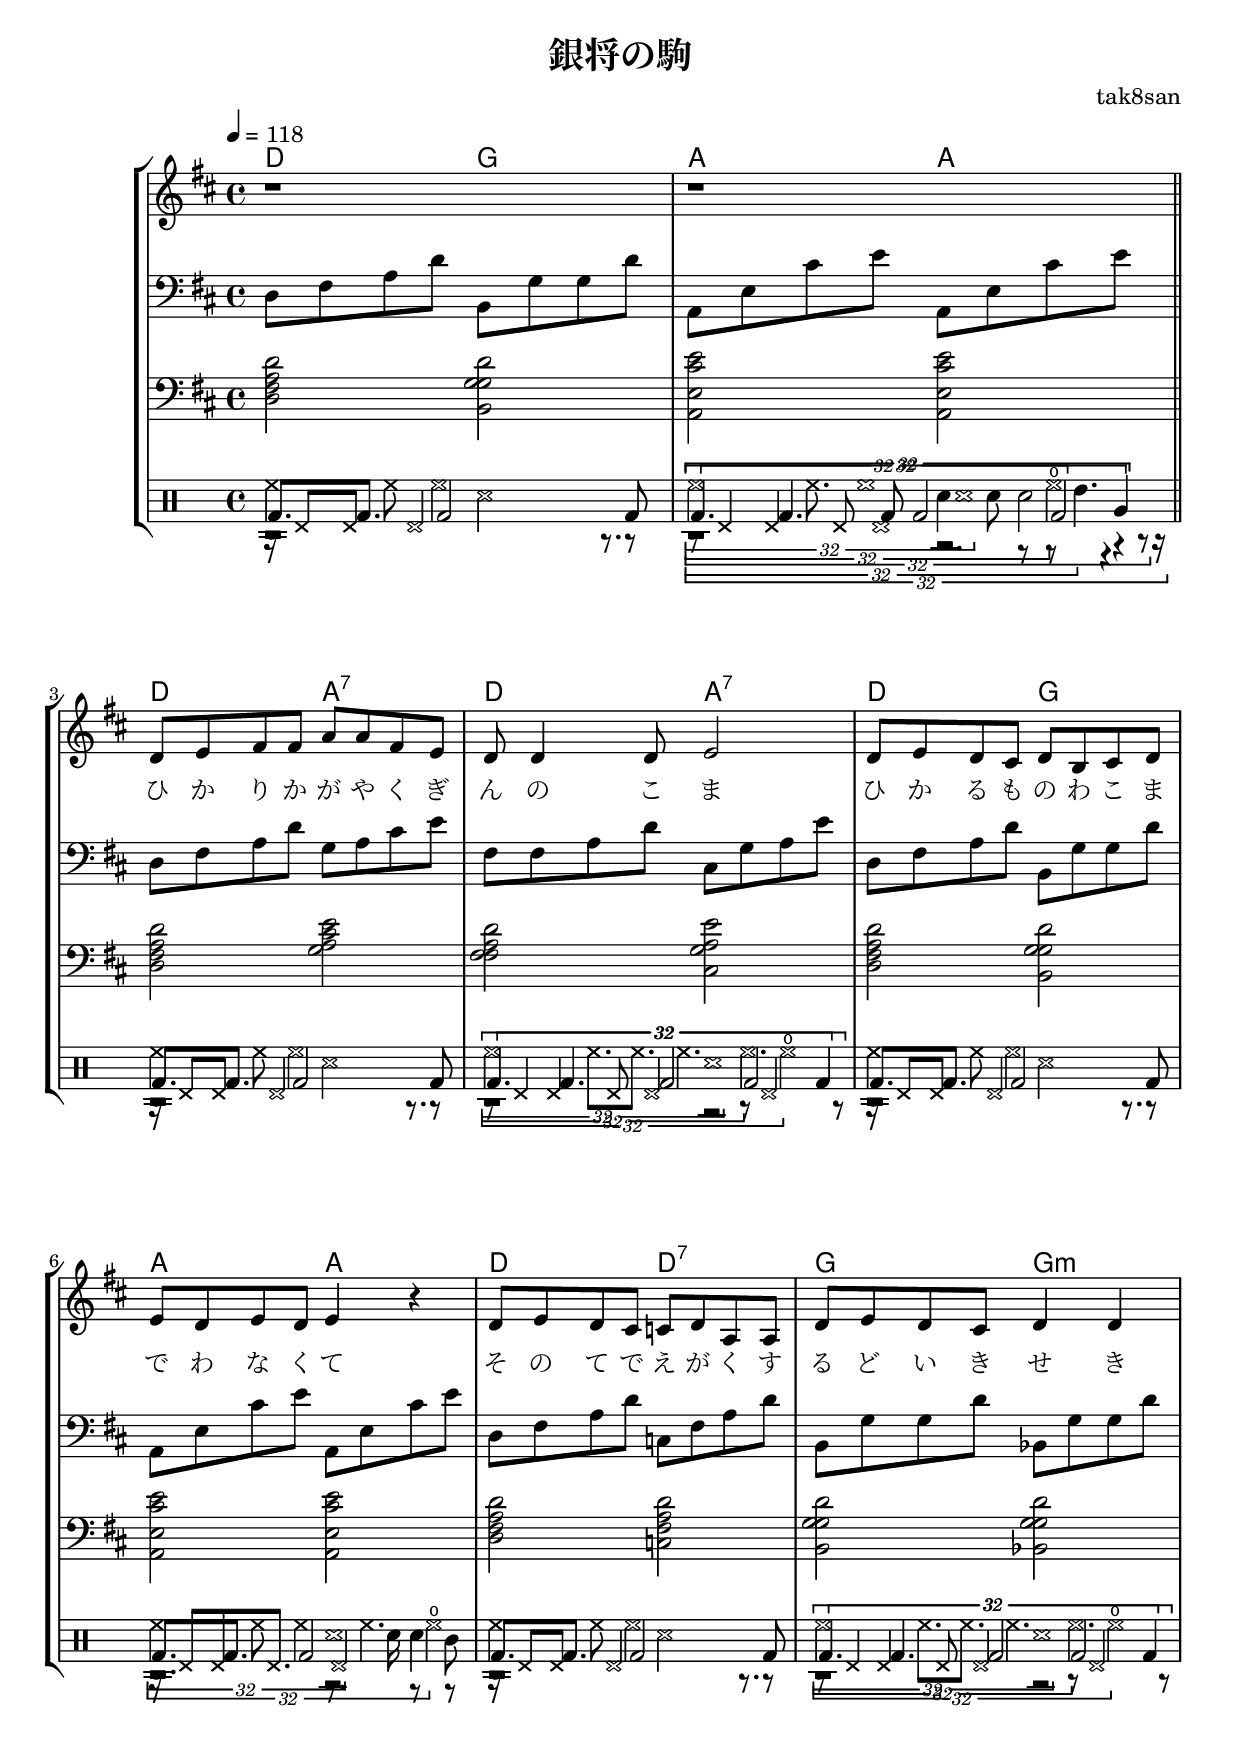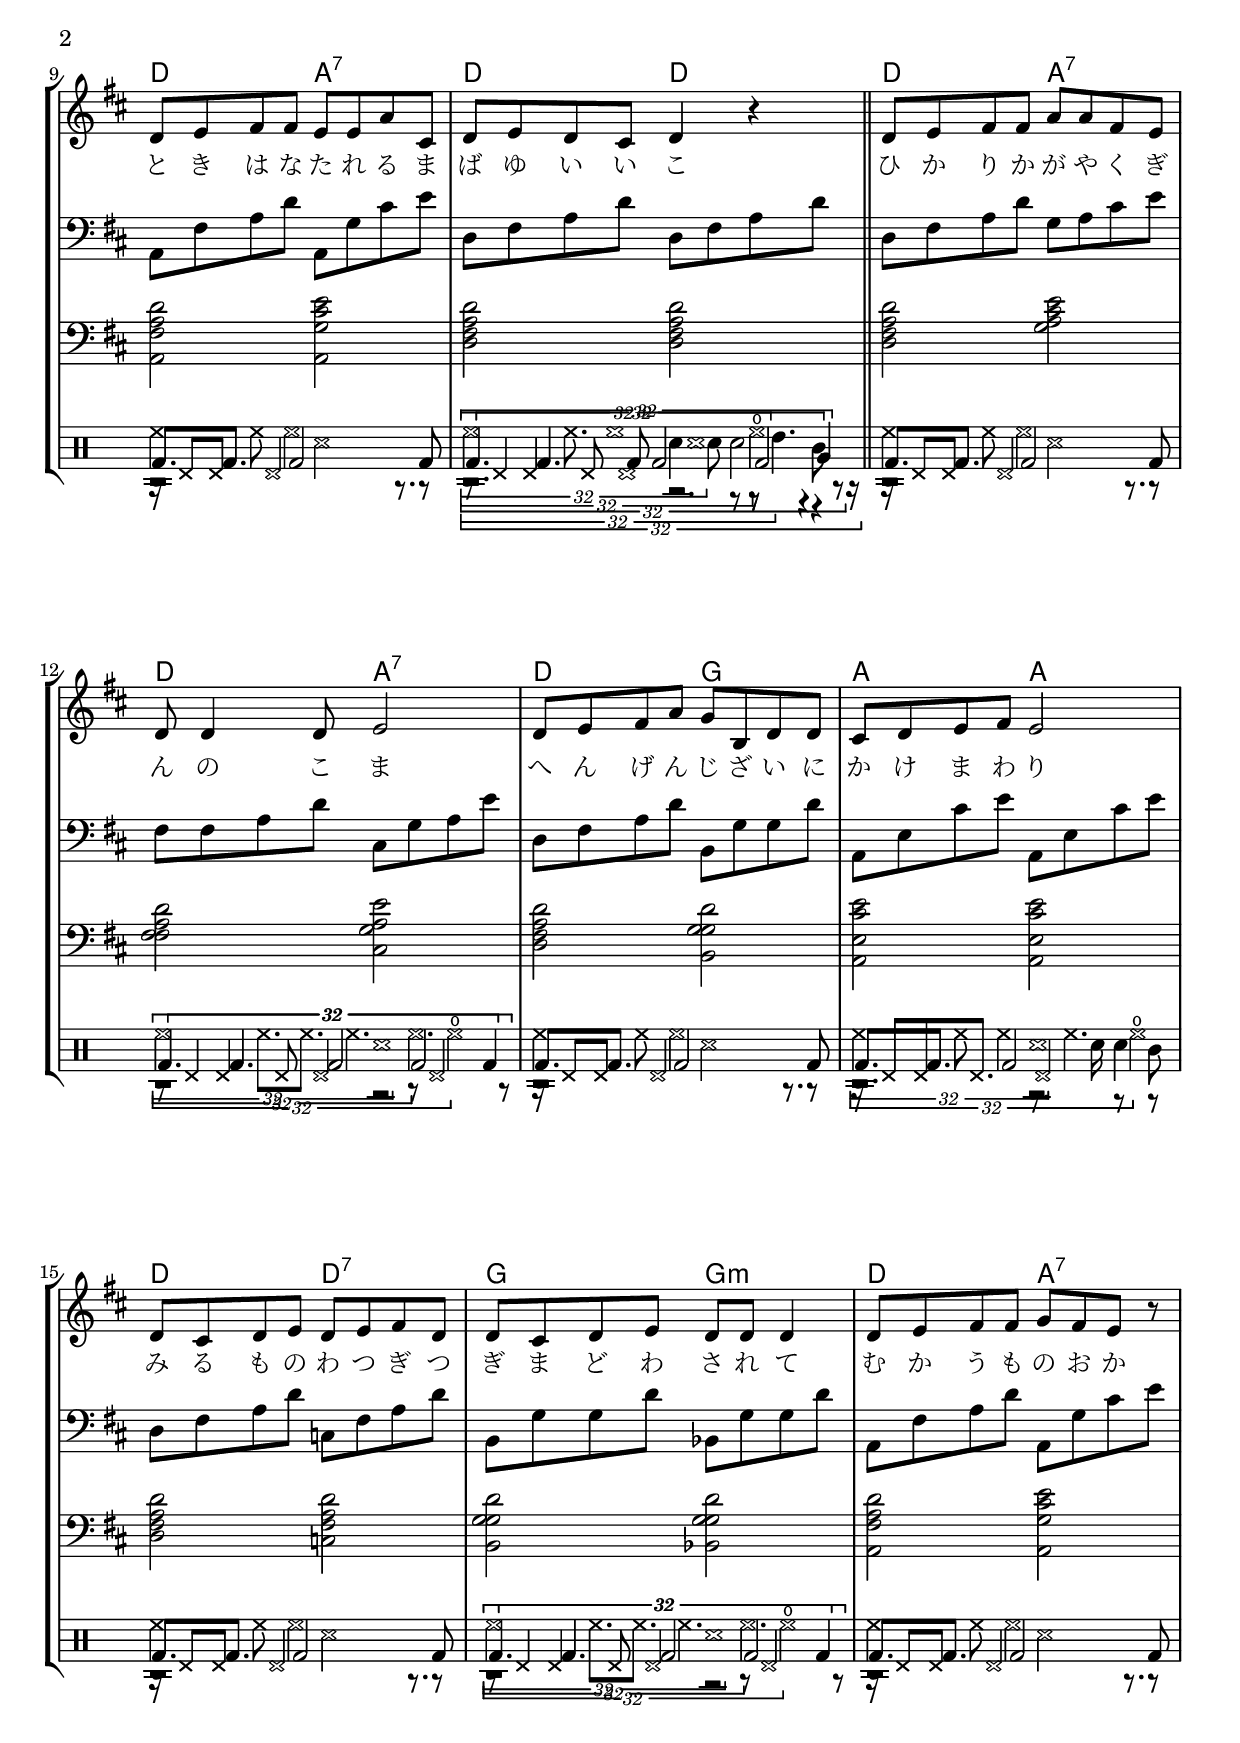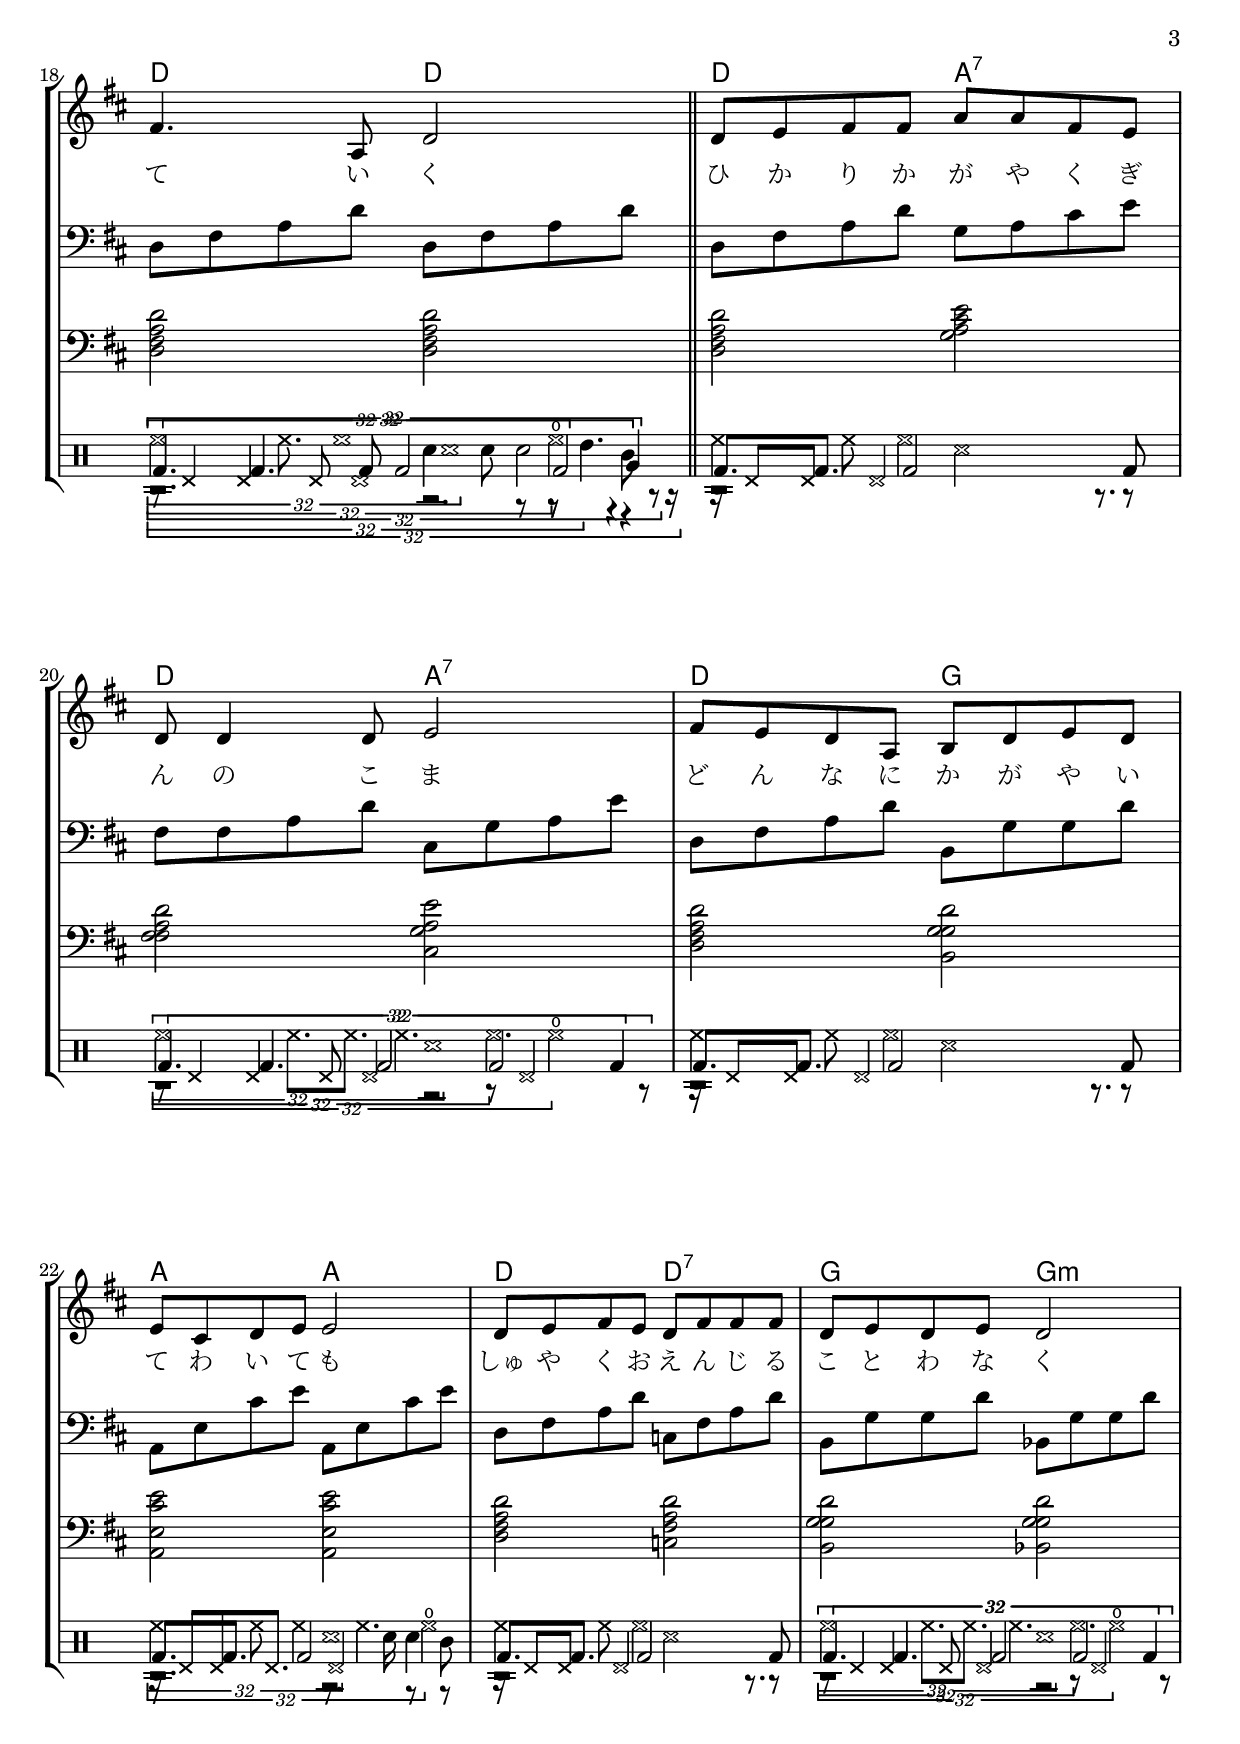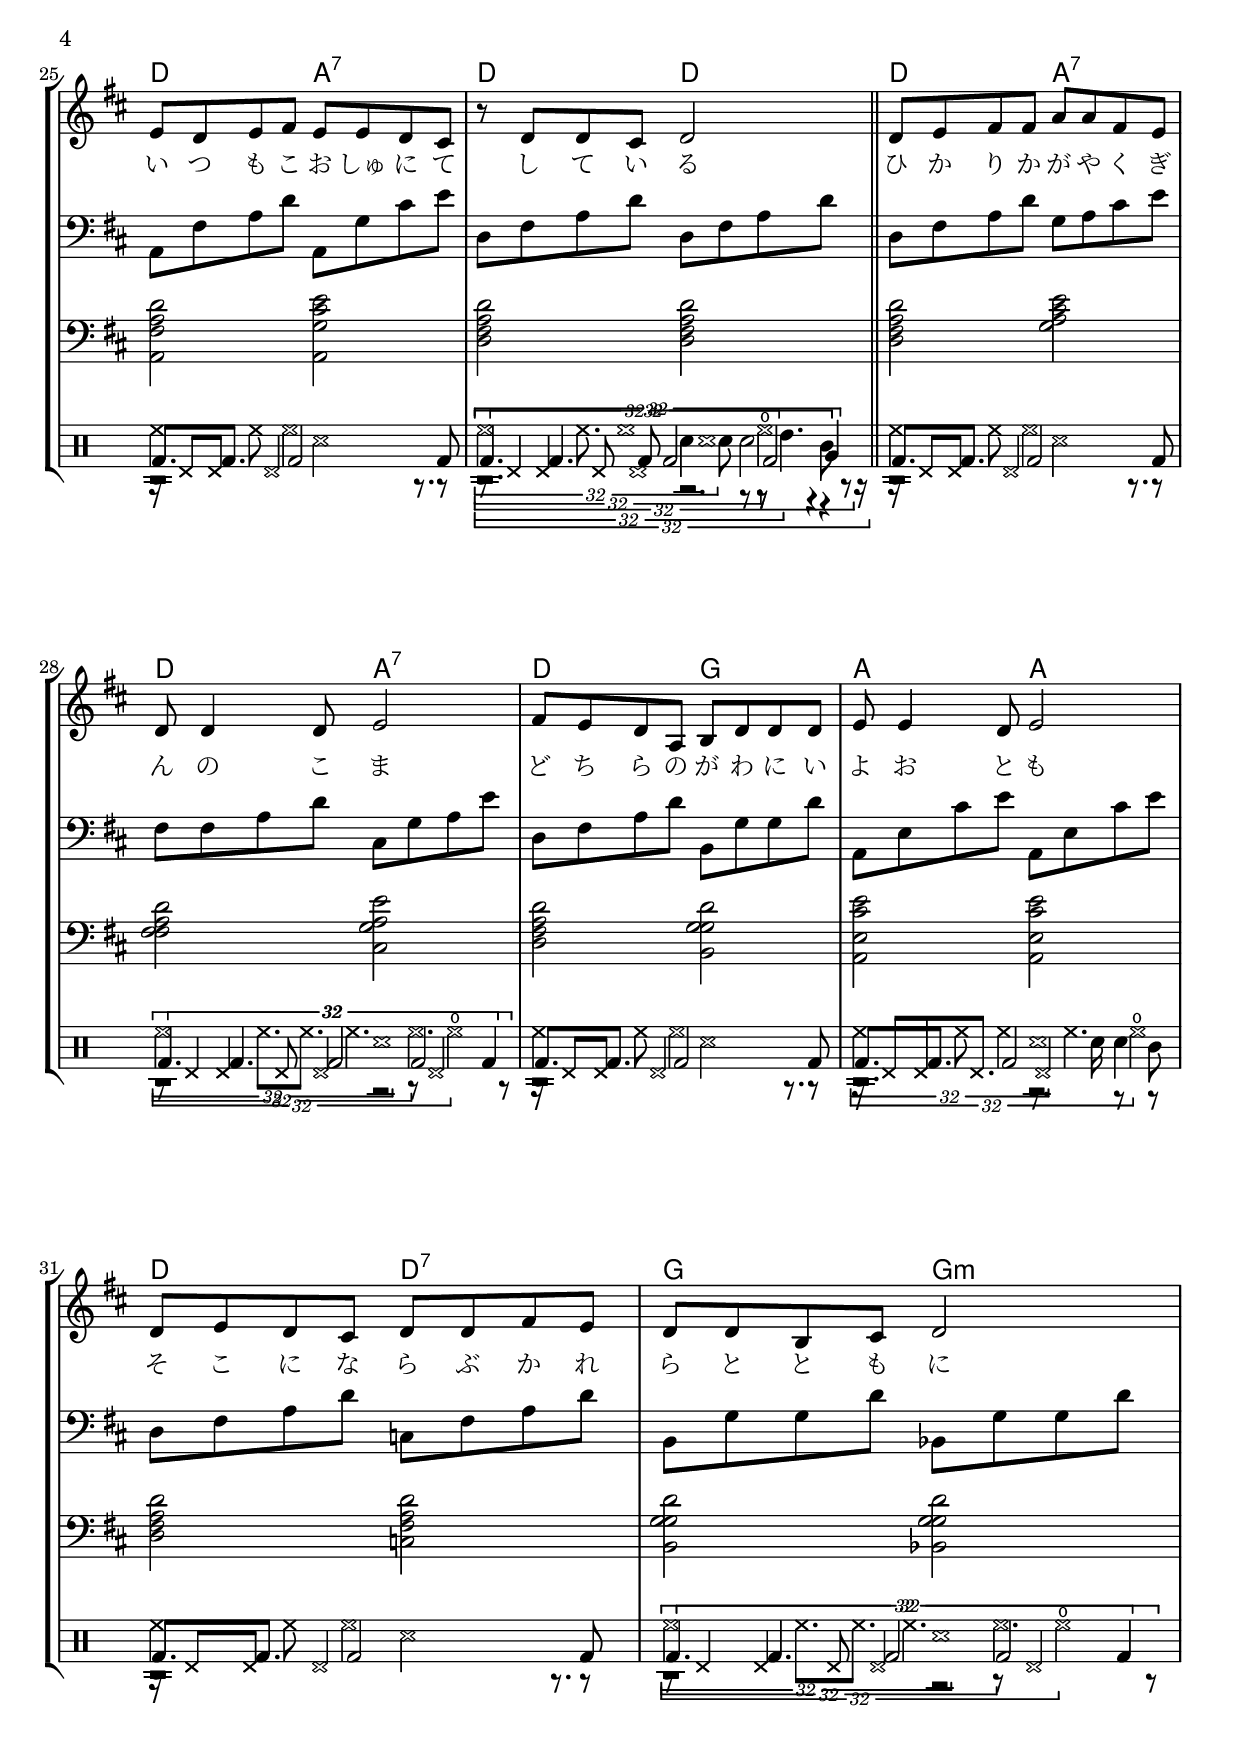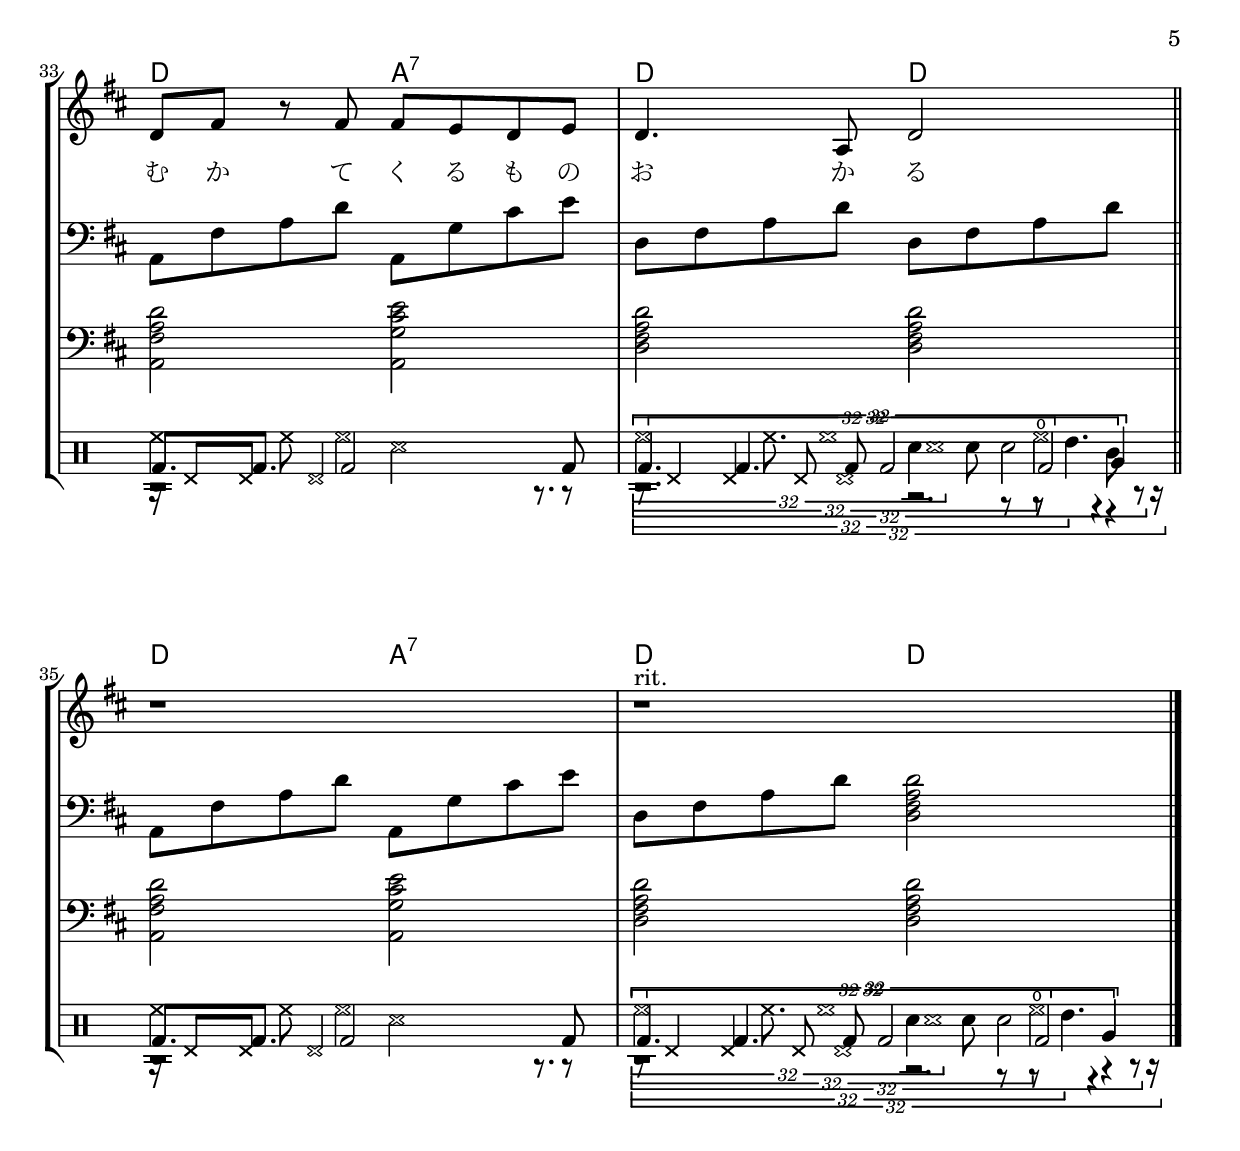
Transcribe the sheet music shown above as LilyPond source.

\version "2.12.1"

\header {
	title = \markup {銀将の駒}
	composer = \markup \center-column {tak8san}
}

harmony = \chordmode {
	d2 g a a 

	d a:7 d a:7 d g a a d d:7 g g:m d a:7 d d 

	d a:7 d a:7 d g a a d d:7 g g:m d a:7 d d 

	d a:7 d a:7 d g a a d d:7 g g:m d a:7 d d 

	d a:7 d a:7 d g a a d d:7 g g:m d a:7 d d 

	d a:7 d d 
}

melody = {
	\key d \major
	\tempo 4 = 118
	r1 | r1   
	\set Staff.midiInstrument = #"fss0.35"
	\set Staff.midiMinimumVolume = #0.7
	\set Staff.midiMaximumVolume = #0.9
	d'8  e'8  fis'8  fis'8  a'8  a'8  fis'8  e'8 
	d'8  d'4  d'8  e'2 
	d'8  e'8  d'8  cis'8  d'8  b8  cis'8  d'8 
	e'8  d'8  e'8  d'8  e'4  r4 
	d'8  e'8  d'8  cis'8  c'8  d'8  a8  a8 
	d'8  e'8  d'8  cis'8  d'4  d'4 
	d'8  e'8  fis'8  fis'8  e'8  e'8  a'8  cis'8 
	d'8  e'8  d'8  cis'8  d'4  r4
	\set Staff.midiInstrument = #"fss0.35"
	\set Staff.midiMinimumVolume = #0.7
	\set Staff.midiMaximumVolume = #0.9
	d'8  e'8  fis'8  fis'8  a'8  a'8  fis'8  e'8 
	d'8  d'4  d'8  e'2 
	d'8  e'8  fis'8  a'8  g'8  b8  d'8  d'8 
	cis'8  d'8  e'8  fis'8  e'2 
	d'8  cis'8  d'8  e'8  d'8  e'8  fis'8  d'8 
	d'8  cis'8  d'8  e'8  d'8  d'8  d'4 
	d'8  e'8  fis'8  fis'8  g'8  fis'8  e'8  r8 
	fis'4.  a8  d'2
	\set Staff.midiInstrument = #"fss0.35"
	\set Staff.midiMinimumVolume = #0.7
	\set Staff.midiMaximumVolume = #0.9
	d'8  e'8  fis'8  fis'8  a'8  a'8  fis'8  e'8 
	d'8  d'4  d'8  e'2 
	fis'8  e'8  d'8  a8  b8  d'8  e'8  d'8 
	e'8  cis'8  d'8  e'8  e'2 
	d'8  e'8  fis'8  e'8  d'8  fis'8  fis'8  fis'8 
	d'8  e'8  d'8  e'8  d'2 
	e'8  d'8  e'8  fis'8  e'8  e'8  d'8  cis'8 
	r8  d'8  d'8  cis'8  d'2
	\set Staff.midiInstrument = #"fss0.35"
	\set Staff.midiMinimumVolume = #0.7
	\set Staff.midiMaximumVolume = #0.9
	d'8  e'8  fis'8  fis'8  a'8  a'8  fis'8  e'8 
	d'8  d'4  d'8  e'2 
	fis'8  e'8  d'8  a8  b8  d'8  d'8  d'8 
	e'8  e'4  d'8  e'2 
	d'8  e'8  d'8  cis'8  d'8  d'8  fis'8  e'8 
	d'8  d'8  b8  cis'8  d'2 
	d'8  fis'8  r8  fis'8  fis'8  e'8  d'8  e'8 
	d'4.  a8  d'2
	r1 | r1^"rit." \bar "|."
}

words = \lyricmode {
	
	ひ  か  り  か  が  や  く  ぎ  ん  の  こ  ま  ひ  か  る  も  の  わ  こ  ま  で  わ  な  く  て  そ  の  て  で  え  が  く  す  る  ど  い  き  せ  き  と  き  は  な  た  れ  る  ま  ば  ゆ  い  い  こ  
	ひ  か  り  か  が  や  く  ぎ  ん  の  こ  ま  へ  ん  げ  ん  じ  ざ  い  に  か  け  ま  わ  り  み  る  も  の  わ  つ  ぎ  つ  ぎ  ま  ど  わ  さ  れ  て  む  か  う  も  の  お  か  て  い  く  
	ひ  か  り  か  が  や  く  ぎ  ん  の  こ  ま  ど  ん  な  に  か  が  や  い  て  わ  い  て  も  しゅ  や  く  お  え  ん  じ  る  こ  と  わ  な  く  い  つ  も  こ  お  しゅ  に  て  し  て  い  る  
	ひ  か  り  か  が  や  く  ぎ  ん  の  こ  ま  ど  ち  ら  の  が  わ  に  い  よ  お  と  も  そ  こ  に  な  ら  ぶ  か  れ  ら  と  と  も  に  む  か  て  く  る  も  の  お  か  る  
	
}

tempochange = {
	\tempo 4 = 118
	r1 | r1 \bar "||"
	\tempo 4 = 118
	r1 | r1 | r1 | r1 | r1 | r1 | r1 | r1 \bar "||"
	\tempo 4 = 118
	r1 | r1 | r1 | r1 | r1 | r1 | r1 | r1 \bar "||"
	\tempo 4 = 118
	r1 | r1 | r1 | r1 | r1 | r1 | r1 | r1 \bar "||"
	\tempo 4 = 118
	r1 | r1 | r1 | r1 | r1 | r1 | r1 | r1 \bar "||"
	\tempo 4 = 118
	r1 | \tempo 4 = 88 r2 \tempo 4 = 78 r2 \bar "|."
}

mainacc = {
	\clef bass
	\set Staff.midiInstrument = #"Acoustic Guitar (steel)"
	\set Staff.midiMinimumVolume = #0.3
	\set Staff.midiMaximumVolume = #0.6
	\key d \major
	\tempo 4 = 118
	d8 fis8 a8 d'8
	b,8 g8 g8 d'8
	a,8 e8 cis'8 e'8
	a,8 e8 cis'8 e'8
	\bar "||"

	\set Staff.midiInstrument = #"Acoustic Guitar (steel)"
	\set Staff.midiMinimumVolume = #0.3
	\set Staff.midiMaximumVolume = #0.6
	d8 fis8 a8 d'8
	g8 a8 cis'8 e'8
	fis8 fis8 a8 d'8
	cis8 g8 a8 e'8
	d8 fis8 a8 d'8
	b,8 g8 g8 d'8
	a,8 e8 cis'8 e'8
	a,8 e8 cis'8 e'8
	d8 fis8 a8 d'8
	c8 fis8 a8 d'8
	b,8 g8 g8 d'8
	bes,8 g8 g8 d'8
	a,8 fis8 a8 d'8
	a,8 g8 cis'8 e'8
	d8 fis8 a8 d'8
	d8 fis8 a8 d'8
	\bar "||"

	\set Staff.midiInstrument = #"Acoustic Guitar (steel)"
	\set Staff.midiMinimumVolume = #0.3
	\set Staff.midiMaximumVolume = #0.6
	d8 fis8 a8 d'8
	g8 a8 cis'8 e'8
	fis8 fis8 a8 d'8
	cis8 g8 a8 e'8
	d8 fis8 a8 d'8
	b,8 g8 g8 d'8
	a,8 e8 cis'8 e'8
	a,8 e8 cis'8 e'8
	d8 fis8 a8 d'8
	c8 fis8 a8 d'8
	b,8 g8 g8 d'8
	bes,8 g8 g8 d'8
	a,8 fis8 a8 d'8
	a,8 g8 cis'8 e'8
	d8 fis8 a8 d'8
	d8 fis8 a8 d'8
	\bar "||"

	\set Staff.midiInstrument = #"Acoustic Guitar (steel)"
	\set Staff.midiMinimumVolume = #0.3
	\set Staff.midiMaximumVolume = #0.6
	d8 fis8 a8 d'8
	g8 a8 cis'8 e'8
	fis8 fis8 a8 d'8
	cis8 g8 a8 e'8
	d8 fis8 a8 d'8
	b,8 g8 g8 d'8
	a,8 e8 cis'8 e'8
	a,8 e8 cis'8 e'8
	d8 fis8 a8 d'8
	c8 fis8 a8 d'8
	b,8 g8 g8 d'8
	bes,8 g8 g8 d'8
	a,8 fis8 a8 d'8
	a,8 g8 cis'8 e'8
	d8 fis8 a8 d'8
	d8 fis8 a8 d'8
	\bar "||"

	\set Staff.midiInstrument = #"Acoustic Guitar (steel)"
	\set Staff.midiMinimumVolume = #0.3
	\set Staff.midiMaximumVolume = #0.6
	d8 fis8 a8 d'8
	g8 a8 cis'8 e'8
	fis8 fis8 a8 d'8
	cis8 g8 a8 e'8
	d8 fis8 a8 d'8
	b,8 g8 g8 d'8
	a,8 e8 cis'8 e'8
	a,8 e8 cis'8 e'8
	d8 fis8 a8 d'8
	c8 fis8 a8 d'8
	b,8 g8 g8 d'8
	bes,8 g8 g8 d'8
	a,8 fis8 a8 d'8
	a,8 g8 cis'8 e'8
	d8 fis8 a8 d'8
	d8 fis8 a8 d'8
	\bar "||"

	\set Staff.midiInstrument = #"Acoustic Guitar (steel)"
	\set Staff.midiMinimumVolume = #0.3
	\set Staff.midiMaximumVolume = #0.6
	a,8 fis8 a8 d'8
	a,8 g8 cis'8 e'8
	d8 fis8 a8 d'8
	<d fis a d'>2
	\bar "|."
}

subacc = {
	\clef bass
	\set Staff.midiInstrument = #"String Ensemble 1"
	\set Staff.midiMinimumVolume = #0.3
	\set Staff.midiMaximumVolume = #0.6
	\key d \major
	\tempo 4 = 118
	<d fis a d'>2
	<b, g g d'>2
	<a, e cis' e'>2
	<a, e cis' e'>2
	\bar "||"

	\set Staff.midiInstrument = #"String Ensemble 2"
	\set Staff.midiMinimumVolume = #0.3
	\set Staff.midiMaximumVolume = #0.6
	<d fis a d'>2
	<g a cis' e'>2
	<fis fis a d'>2
	<cis g a e'>2
	<d fis a d'>2
	<b, g g d'>2
	<a, e cis' e'>2
	<a, e cis' e'>2
	<d fis a d'>2
	<c fis a d'>2
	<b, g g d'>2
	<bes, g g d'>2
	<a, fis a d'>2
	<a, g cis' e'>2
	<d fis a d'>2
	<d fis a d'>2
	\bar "||"

	\set Staff.midiInstrument = #"String Ensemble 1"
	\set Staff.midiMinimumVolume = #0.3
	\set Staff.midiMaximumVolume = #0.6
	<d fis a d'>2
	<g a cis' e'>2
	<fis fis a d'>2
	<cis g a e'>2
	<d fis a d'>2
	<b, g g d'>2
	<a, e cis' e'>2
	<a, e cis' e'>2
	<d fis a d'>2
	<c fis a d'>2
	<b, g g d'>2
	<bes, g g d'>2
	<a, fis a d'>2
	<a, g cis' e'>2
	<d fis a d'>2
	<d fis a d'>2
	\bar "||"

	\set Staff.midiInstrument = #"String Ensemble 2"
	\set Staff.midiMinimumVolume = #0.3
	\set Staff.midiMaximumVolume = #0.6
	<d fis a d'>2
	<g a cis' e'>2
	<fis fis a d'>2
	<cis g a e'>2
	<d fis a d'>2
	<b, g g d'>2
	<a, e cis' e'>2
	<a, e cis' e'>2
	<d fis a d'>2
	<c fis a d'>2
	<b, g g d'>2
	<bes, g g d'>2
	<a, fis a d'>2
	<a, g cis' e'>2
	<d fis a d'>2
	<d fis a d'>2
	\bar "||"

	\set Staff.midiInstrument = #"String Ensemble 1"
	\set Staff.midiMinimumVolume = #0.3
	\set Staff.midiMaximumVolume = #0.6
	<d fis a d'>2
	<g a cis' e'>2
	<fis fis a d'>2
	<cis g a e'>2
	<d fis a d'>2
	<b, g g d'>2
	<a, e cis' e'>2
	<a, e cis' e'>2
	<d fis a d'>2
	<c fis a d'>2
	<b, g g d'>2
	<bes, g g d'>2
	<a, fis a d'>2
	<a, g cis' e'>2
	<d fis a d'>2
	<d fis a d'>2
	\bar "||"

	\set Staff.midiInstrument = #"String Ensemble 2"
	\set Staff.midiMinimumVolume = #0.3
	\set Staff.midiMaximumVolume = #0.6
	<a, fis a d'>2
	<a, g cis' e'>2
	<d fis a d'>2
	<d fis a d'>2
	\bar "|."
}

percA = {
	\drummode {
	hh4 hh8 hh2 r8  |\times 16/32{ hh2 hh8. hh1 r4 r16 } \bar "||"
	hh4 hh8 hh2 r8  |\times 16/32{ hh2 hh8. hh8. hh4. hh2. } |hh4 hh8 hh2 r8  |hh4 hh8 hh4 hh4.  |hh4 hh8 hh2 r8  |\times 16/32{ hh2 hh8. hh8. hh4. hh2. } |hh4 hh8 hh2 r8  |\times 16/32{ hh2 hh8. hh1 r4 r16 } \bar "||"
	hh4 hh8 hh2 r8  |\times 16/32{ hh2 hh8. hh8. hh4. hh2. } |hh4 hh8 hh2 r8  |hh4 hh8 hh4 hh4.  |hh4 hh8 hh2 r8  |\times 16/32{ hh2 hh8. hh8. hh4. hh2. } |hh4 hh8 hh2 r8  |\times 16/32{ hh2 hh8. hh1 r4 r16 } \bar "||"
	hh4 hh8 hh2 r8  |\times 16/32{ hh2 hh8. hh8. hh4. hh2. } |hh4 hh8 hh2 r8  |hh4 hh8 hh4 hh4.  |hh4 hh8 hh2 r8  |\times 16/32{ hh2 hh8. hh8. hh4. hh2. } |hh4 hh8 hh2 r8  |\times 16/32{ hh2 hh8. hh1 r4 r16 } \bar "||"
	hh4 hh8 hh2 r8  |\times 16/32{ hh2 hh8. hh8. hh4. hh2. } |hh4 hh8 hh2 r8  |hh4 hh8 hh4 hh4.  |hh4 hh8 hh2 r8  |\times 16/32{ hh2 hh8. hh8. hh4. hh2. } |hh4 hh8 hh2 r8  |\times 16/32{ hh2 hh8. hh1 r4 r16 } \bar "||"
	hh4 hh8 hh2 r8  |\times 16/32{ hh2 hh8. hh1 r4 r16 } \bar "|."
	}
}

percB = {
	\drummode {
	r16 hhp8 hhp8 hhp2 r8.  |\times 16/32{ r8 hhp4 hhp4 hhp8 hhp1 r4 } \bar "||"
	r16 hhp8 hhp8 hhp2 r8.  |\times 16/32{ r8 hhp4 hhp4 hhp8 hhp2 r8 hhp2 r8 } |r16 hhp8 hhp8 hhp2 r8.  |r16 hhp8 hhp8 hhp8. hhp2  |r16 hhp8 hhp8 hhp2 r8.  |\times 16/32{ r8 hhp4 hhp4 hhp8 hhp2 r8 hhp2 r8 } |r16 hhp8 hhp8 hhp2 r8.  |\times 16/32{ r8 hhp4 hhp4 hhp8 hhp1 r4 } \bar "||"
	r16 hhp8 hhp8 hhp2 r8.  |\times 16/32{ r8 hhp4 hhp4 hhp8 hhp2 r8 hhp2 r8 } |r16 hhp8 hhp8 hhp2 r8.  |r16 hhp8 hhp8 hhp8. hhp2  |r16 hhp8 hhp8 hhp2 r8.  |\times 16/32{ r8 hhp4 hhp4 hhp8 hhp2 r8 hhp2 r8 } |r16 hhp8 hhp8 hhp2 r8.  |\times 16/32{ r8 hhp4 hhp4 hhp8 hhp1 r4 } \bar "||"
	r16 hhp8 hhp8 hhp2 r8.  |\times 16/32{ r8 hhp4 hhp4 hhp8 hhp2 r8 hhp2 r8 } |r16 hhp8 hhp8 hhp2 r8.  |r16 hhp8 hhp8 hhp8. hhp2  |r16 hhp8 hhp8 hhp2 r8.  |\times 16/32{ r8 hhp4 hhp4 hhp8 hhp2 r8 hhp2 r8 } |r16 hhp8 hhp8 hhp2 r8.  |\times 16/32{ r8 hhp4 hhp4 hhp8 hhp1 r4 } \bar "||"
	r16 hhp8 hhp8 hhp2 r8.  |\times 16/32{ r8 hhp4 hhp4 hhp8 hhp2 r8 hhp2 r8 } |r16 hhp8 hhp8 hhp2 r8.  |r16 hhp8 hhp8 hhp8. hhp2  |r16 hhp8 hhp8 hhp2 r8.  |\times 16/32{ r8 hhp4 hhp4 hhp8 hhp2 r8 hhp2 r8 } |r16 hhp8 hhp8 hhp2 r8.  |\times 16/32{ r8 hhp4 hhp4 hhp8 hhp1 r4 } \bar "||"
	r16 hhp8 hhp8 hhp2 r8.  |\times 16/32{ r8 hhp4 hhp4 hhp8 hhp1 r4 } \bar "|."
	}
}

percC = {
	\drummode {
	r1  |\times 16/32{ r1 r2 hho2 } \bar "||"
	r1  |\times 16/32{ r1 r2 hho2 } |r1  |\times 16/32{ r1 r2 hho2 } |r1  |\times 16/32{ r1 r2 hho2 } |r1  |\times 16/32{ r1 r2 hho2 } \bar "||"
	r1  |\times 16/32{ r1 r2 hho2 } |r1  |\times 16/32{ r1 r2 hho2 } |r1  |\times 16/32{ r1 r2 hho2 } |r1  |\times 16/32{ r1 r2 hho2 } \bar "||"
	r1  |\times 16/32{ r1 r2 hho2 } |r1  |\times 16/32{ r1 r2 hho2 } |r1  |\times 16/32{ r1 r2 hho2 } |r1  |\times 16/32{ r1 r2 hho2 } \bar "||"
	r1  |\times 16/32{ r1 r2 hho2 } |r1  |\times 16/32{ r1 r2 hho2 } |r1  |\times 16/32{ r1 r2 hho2 } |r1  |\times 16/32{ r1 r2 hho2 } \bar "||"
	r1  |\times 16/32{ r1 r2 hho2 } \bar "|."
	}
}

percD = {
	\drummode {
	bd8. bd8. bd2 bd8  |\times 16/32{ bd4. bd4. bd8 bd2 r8 bd2 } \bar "||"
	bd8. bd8. bd2 bd8  |\times 16/32{ bd4. bd4. bd2 bd2 bd4 } |bd8. bd8. bd2 bd8  |bd8. bd8. bd2 r8  |bd8. bd8. bd2 bd8  |\times 16/32{ bd4. bd4. bd2 bd2 bd4 } |bd8. bd8. bd2 bd8  |\times 16/32{ bd4. bd4. bd8 bd2 r8 bd2 } \bar "||"
	bd8. bd8. bd2 bd8  |\times 16/32{ bd4. bd4. bd2 bd2 bd4 } |bd8. bd8. bd2 bd8  |bd8. bd8. bd2 r8  |bd8. bd8. bd2 bd8  |\times 16/32{ bd4. bd4. bd2 bd2 bd4 } |bd8. bd8. bd2 bd8  |\times 16/32{ bd4. bd4. bd8 bd2 r8 bd2 } \bar "||"
	bd8. bd8. bd2 bd8  |\times 16/32{ bd4. bd4. bd2 bd2 bd4 } |bd8. bd8. bd2 bd8  |bd8. bd8. bd2 r8  |bd8. bd8. bd2 bd8  |\times 16/32{ bd4. bd4. bd2 bd2 bd4 } |bd8. bd8. bd2 bd8  |\times 16/32{ bd4. bd4. bd8 bd2 r8 bd2 } \bar "||"
	bd8. bd8. bd2 bd8  |\times 16/32{ bd4. bd4. bd2 bd2 bd4 } |bd8. bd8. bd2 bd8  |bd8. bd8. bd2 r8  |bd8. bd8. bd2 bd8  |\times 16/32{ bd4. bd4. bd2 bd2 bd4 } |bd8. bd8. bd2 bd8  |\times 16/32{ bd4. bd4. bd8 bd2 r8 bd2 } \bar "||"
	bd8. bd8. bd2 bd8  |\times 16/32{ bd4. bd4. bd8 bd2 r8 bd2 } \bar "|."
	}
}

percE = {
	\drummode {
	r2 ss2  |\times 16/32{ r1 ss1 } \bar "||"
	r2 ss2  |\times 16/32{ r1 ss1 } |r2 ss2  |\times 16/32{ r1 ss1 } |r2 ss2  |\times 16/32{ r1 ss1 } |r2 ss2  |\times 16/32{ r1 ss1 } \bar "||"
	r2 ss2  |\times 16/32{ r1 ss1 } |r2 ss2  |\times 16/32{ r1 ss1 } |r2 ss2  |\times 16/32{ r1 ss1 } |r2 ss2  |\times 16/32{ r1 ss1 } \bar "||"
	r2 ss2  |\times 16/32{ r1 ss1 } |r2 ss2  |\times 16/32{ r1 ss1 } |r2 ss2  |\times 16/32{ r1 ss1 } |r2 ss2  |\times 16/32{ r1 ss1 } \bar "||"
	r2 ss2  |\times 16/32{ r1 ss1 } |r2 ss2  |\times 16/32{ r1 ss1 } |r2 ss2  |\times 16/32{ r1 ss1 } |r2 ss2  |\times 16/32{ r1 ss1 } \bar "||"
	r2 ss2  |\times 16/32{ r1 ss1 } \bar "|."
	}
}

percF = {
	\drummode {
	r1 |\times 16/32{ r1 sn4 sn8 sn2 r8 } \bar "||"
	r1 |r1 |r1 |r2 r8. sn16 sn4  |r1 |r1 |r1 |\times 16/32{ r1 sn4 sn8 sn2 r8 } \bar "||"
	r1 |r1 |r1 |r2 r8. sn16 sn4  |r1 |r1 |r1 |\times 16/32{ r1 sn4 sn8 sn2 r8 } \bar "||"
	r1 |r1 |r1 |r2 r8. sn16 sn4  |r1 |r1 |r1 |\times 16/32{ r1 sn4 sn8 sn2 r8 } \bar "||"
	r1 |r1 |r1 |r2 r8. sn16 sn4  |r1 |r1 |r1 |\times 16/32{ r1 sn4 sn8 sn2 r8 } \bar "||"
	r1 |\times 16/32{ r1 sn4 sn8 sn2 r8 } \bar "|."
	}
}

percG = {
	\drummode {
	r1 |r1 \bar "||"
	r1 |r1 |r1 |r2. r8 tomml8  |r1 |r1 |r1 |r2. r8 tomml8  \bar "||"
	r1 |r1 |r1 |r2. r8 tomml8  |r1 |r1 |r1 |r2. r8 tomml8  \bar "||"
	r1 |r1 |r1 |r2. r8 tomml8  |r1 |r1 |r1 |r2. r8 tomml8  \bar "||"
	r1 |r1 |r1 |r2. r8 tomml8  |r1 |r1 |r1 |r2. r8 tomml8  \bar "||"
	r1 |r1 \bar "|."
	}
}

percH = {
	\drummode {
	r1 |\times 16/32{ r1 r2 r8 tommh4. } \bar "||"
	r1 |r1 |r1 |r1 |r1 |r1 |r1 |\times 16/32{ r1 r2 r8 tommh4. } \bar "||"
	r1 |r1 |r1 |r1 |r1 |r1 |r1 |\times 16/32{ r1 r2 r8 tommh4. } \bar "||"
	r1 |r1 |r1 |r1 |r1 |r1 |r1 |\times 16/32{ r1 r2 r8 tommh4. } \bar "||"
	r1 |r1 |r1 |r1 |r1 |r1 |r1 |\times 16/32{ r1 r2 r8 tommh4. } \bar "||"
	r1 |\times 16/32{ r1 r2 r8 tommh4. } \bar "|."
	}
}

percI = {
	\drummode {
	r1 |\times 16/32{ r1 r2. tomfh4 } \bar "||"
	r1 |r1 |r1 |r1 |r1 |r1 |r1 |\times 16/32{ r1 r2. tomfh4 } \bar "||"
	r1 |r1 |r1 |r1 |r1 |r1 |r1 |\times 16/32{ r1 r2. tomfh4 } \bar "||"
	r1 |r1 |r1 |r1 |r1 |r1 |r1 |\times 16/32{ r1 r2. tomfh4 } \bar "||"
	r1 |r1 |r1 |r1 |r1 |r1 |r1 |\times 16/32{ r1 r2. tomfh4 } \bar "||"
	r1 |\times 16/32{ r1 r2. tomfh4 } \bar "|."
	}
}

\score {
	<<
		\new StaffGroup <<
			\new ChordNames {\harmony}
			\new Voice = "melody" {\melody}
			\new Lyrics \lyricsto "melody" \words
			\new Staff = "mainacc" {\mainacc}
			\new Staff = "subacc" {\subacc}
			\new DrumStaff <<
				\new DrumVoice {\percA}
				\new DrumVoice {\percB}
				\new DrumVoice {\percC}
				\new DrumVoice {\percD}
				\new DrumVoice {\percE}
				\new DrumVoice {\percF}
				\new DrumVoice {\percG}
				\new DrumVoice {\percH}
				\new DrumVoice {\percI}
			>>
		>>
	>>
	\layout { }
}
